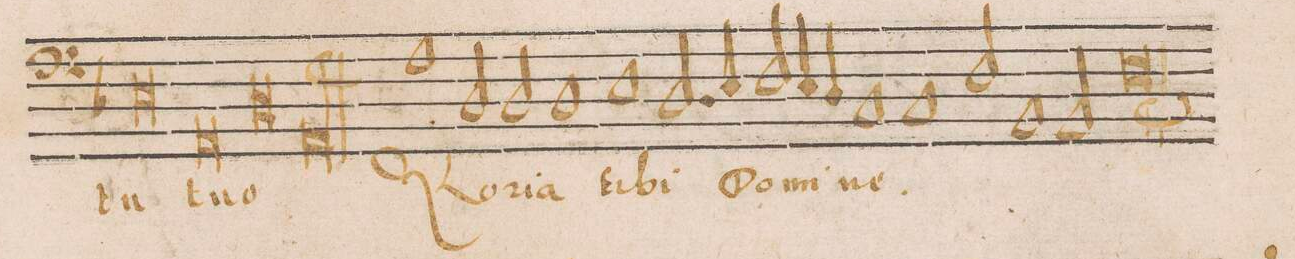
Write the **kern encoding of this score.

**kern	**text
*I"BASSVS	*
*clefF5	*
*k[b-]	*
*met(C|)	*
*M2/1	*
0C	-tu
=10-	=10-
0FF	tu-
=11-	=11-
0BB-	-o
=12-	=12-
0FF/	.
=13-	=13-
1F	GLo-
2BB-/	-ri-
2BB-/	-a
=14-	=14-
1BB-	ti-
1C	.
=15-	=15-
2.BB-/	-bi
4C/	.
2D/	Do-
4C/	-mi-
4BB-/	.
=16-	=16-
1AA	-ne.
1AA	.
=17-	=17-
2D/	.
1GG	.
2GG/	.
=18-	=18-
0D\	.
=19-	=19-
*-	*-
